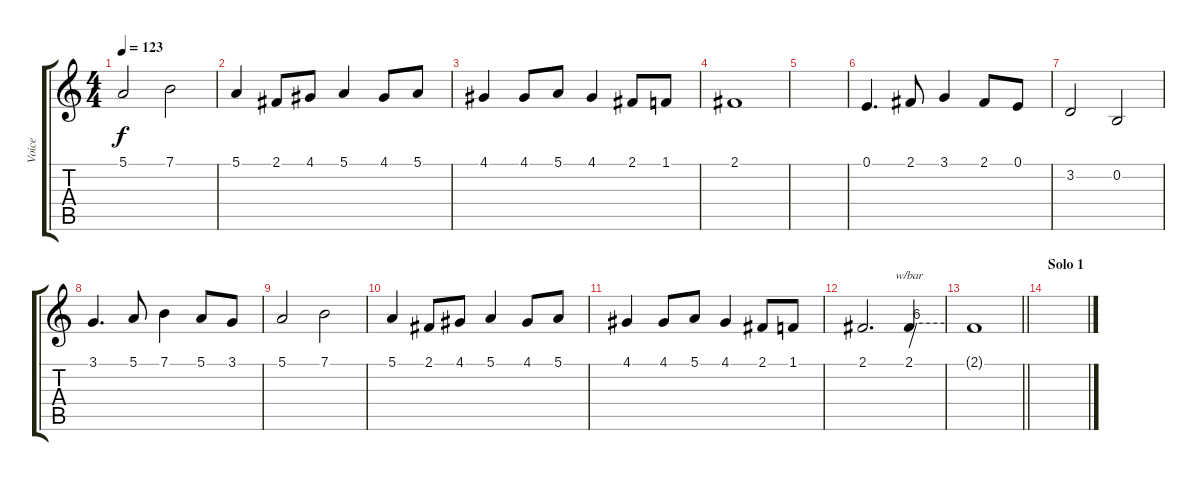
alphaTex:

\track ("Voice" "Voice") {instrument altosax}
\staff {score tabs}
\tuning (E4 B3 G3 D3 A2 E2) {hide}
\ts (4 4)
\tempo 123
\clef g2
\ks c
5.1.2{dy f} 7.1.2 |
5.1.4 2.1.8 4.1.8 5.1.4 4.1.8 5.1.8 |
4.1.4 4.1.8 5.1.8 4.1.4 2.1.8 1.1.8 |
2.1.1 |
|
0.1.4{d} 2.1.8 3.1.4 2.1.8 0.1.8 |
3.2.2 0.2.2 |
3.1.4{d} 5.1.8 7.1.4 5.1.8 3.1.8 |
5.1.2 7.1.2 |
5.1.4 2.1.8 4.1.8 5.1.4 4.1.8 5.1.8 |
4.1.4 4.1.8 5.1.8 4.1.4 2.1.8 1.1.8 |
2.1.2{d} 2.1.4{tbe (custom default 0 0 13 24 60 24)} |
\barLineRight lightlight
2.1{t}.1 |
\section ("" "Solo 1")
